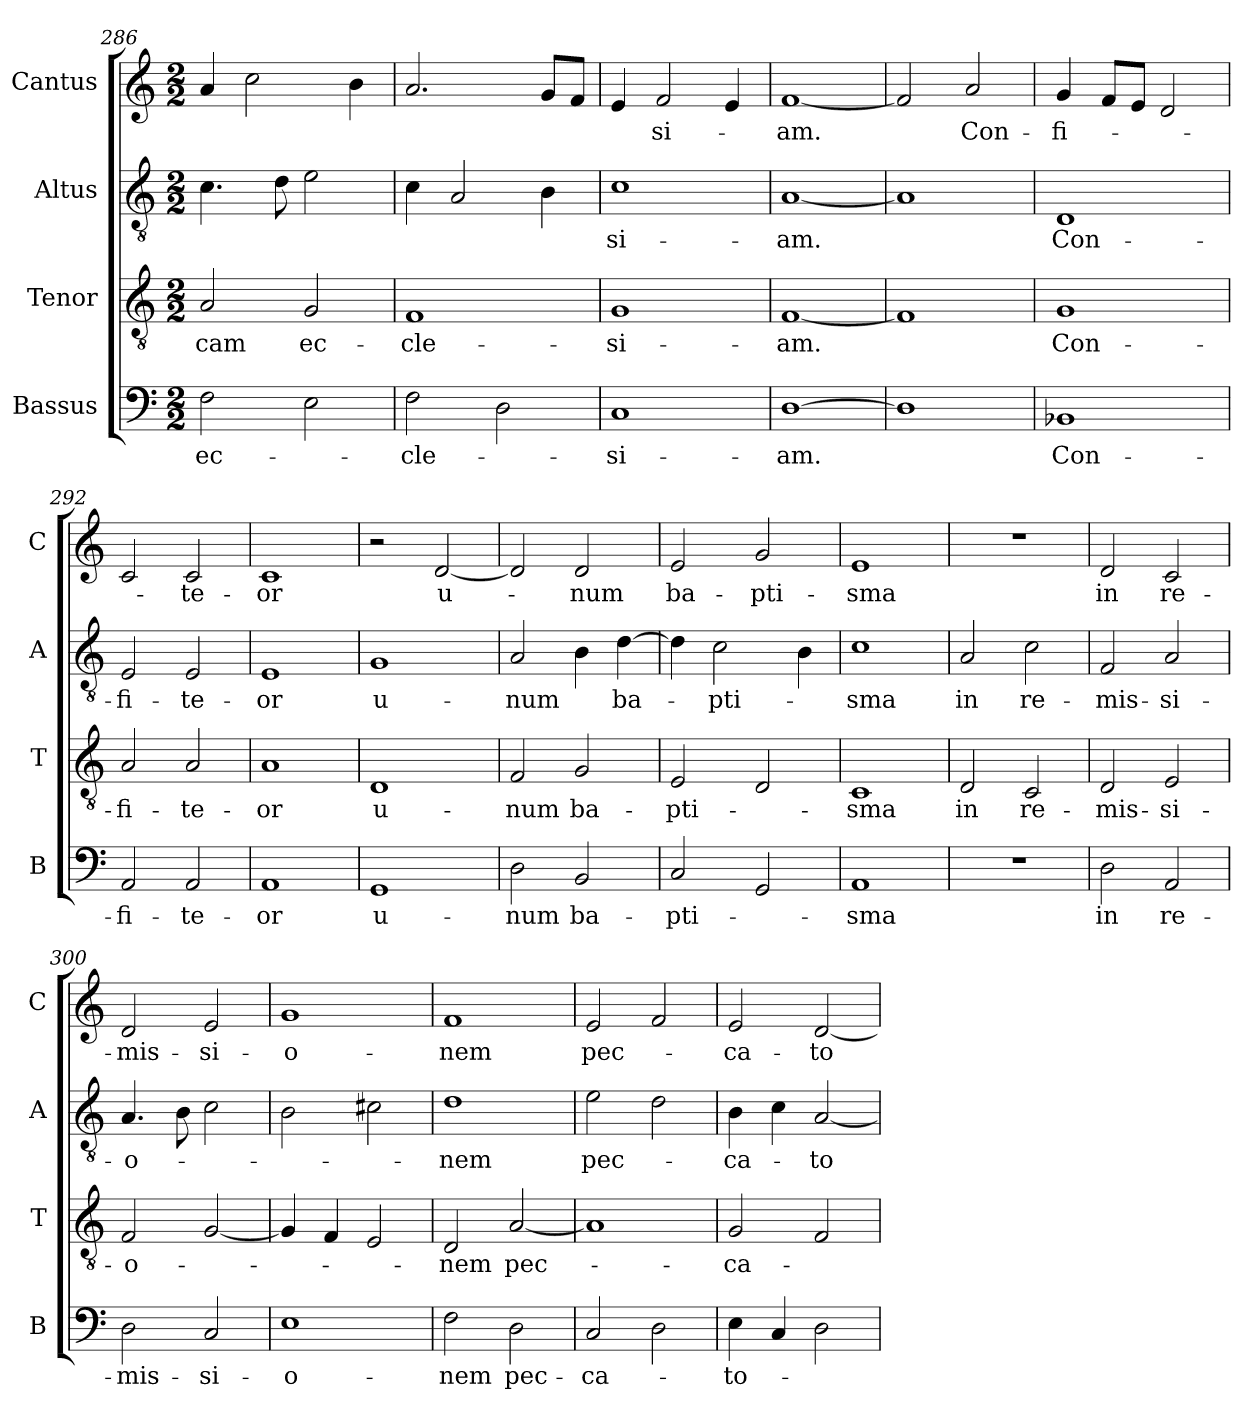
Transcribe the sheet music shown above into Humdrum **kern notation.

**kern	**text	**kern	**text	**kern	**text	**kern	**text
*part4	*part4	*part3	*part3	*part2	*part2	*part1	*part1
*staff4	*staff4	*staff3	*staff3	*staff2	*staff2	*staff1	*staff1
*I"Bassus	*	*I"Tenor	*	*I"Altus	*	*I"Cantus	*
*I'B	*	*I'T	*	*I'A	*	*I'C	*
*clefF4	*	*clefGv2	*	*clefGv2	*	*clefG2	*
*k[]	*	*k[]	*	*k[]	*	*k[]	*
*M2/2	*	*M2/2	*	*M2/2	*	*M2/2	*
=286	=286	=286	=286	=286	=286	=286	=286
!	!LO:LY:i	!	!	!	!	!	!
2F	ec-	2A	-cam	4.c	.	4a	.
.	.	.	.	.	.	2cc	.
.	.	.	.	8d	.	.	.
!	!	!	!LO:LY:i	!	!	!	!
2E	.	2G	ec-	2e	.	.	.
.	.	.	.	.	.	4b	.
=287	=287	=287	=287	=287	=287	=287	=287
!	!LO:LY:i	!	!LO:LY:i	!	!	!	!
2F	-cle-	1F	-cle-	4c	.	2.a	.
.	.	.	.	2A	.	.	.
2D	.	.	.	.	.	.	.
.	.	.	.	4B	.	8gL	.
.	.	.	.	.	.	8fJ	.
=288	=288	=288	=288	=288	=288	=288	=288
!	!LO:LY:i	!	!LO:LY:i	!	!LO:LY:i	!	!
1C	-si-	1G	-si-	1c	-si-	4e	.
.	.	.	.	.	.	2f	-si-
.	.	.	.	.	.	4e	.
=289	=289	=289	=289	=289	=289	=289	=289
!	!LO:LY:i	!	!LO:LY:i	!	!LO:LY:i	!	!
[1D	-am.	[1F	-am.	[1A	-am.	[1f	-am.
=290	=290	=290	=290	=290	=290	=290	=290
1D]	.	1F]	.	1A]	.	2f]	.
.	.	.	.	.	.	2a	Con-
=291	=291	=291	=291	=291	=291	=291	=291
!	!	!	!	!	!LO:LY:i	!	!
1BB-X	Con-	1G	Con-	1D	Con-	4g	-fi-
.	.	.	.	.	.	8fL	.
.	.	.	.	.	.	8eJ	.
.	.	.	.	.	.	2d	.
=292	=292	=292	=292	=292	=292	=292	=292
!	!	!	!	!	!LO:LY:i	!	!
2AA	-fi-	2A	-fi-	2E	-fi-	2c	.
!	!	!	!	!	!LO:LY:i	!	!
2AA	-te-	2A	-te-	2E	-te-	2c	-te-
=293	=293	=293	=293	=293	=293	=293	=293
!	!	!	!	!	!LO:LY:i	!	!
1AA	-or	1A	-or	1E	-or	1c	-or
=294	=294	=294	=294	=294	=294	=294	=294
!	!LO:LY:i	!	!LO:LY:i	!	!LO:LY:i	!	!
1GG	u-	1D	u-	1G	u-	2r	.
.	.	.	.	.	.	[2d	u-
=295	=295	=295	=295	=295	=295	=295	=295
!	!LO:LY:i	!	!LO:LY:i	!	!LO:LY:i	!	!
2D	-num	2F	-num	2A	-num	2d]	.
!	!LO:LY:i	!	!LO:LY:i	!	!	!	!
2BB	ba-	2G	ba-	4B	.	2d	-num
!	!	!	!	!	!LO:LY:i	!	!
.	.	.	.	[4d	ba-	.	.
=296	=296	=296	=296	=296	=296	=296	=296
!	!LO:LY:i	!	!LO:LY:i	!	!	!	!
2C	-pti-	2E	-pti-	4d]	.	2e	ba-
!	!	!	!	!	!LO:LY:i	!	!
.	.	.	.	2c	-pti-	.	.
2GG	.	2D	.	.	.	2g	-pti-
.	.	.	.	4B	.	.	.
=297	=297	=297	=297	=297	=297	=297	=297
!	!LO:LY:i	!	!LO:LY:i	!	!LO:LY:i	!	!
1AA	-sma	1C	-sma	1c	-sma	1e	-sma
=298	=298	=298	=298	=298	=298	=298	=298
!	!	!	!	!	!LO:LY:i	!	!
1r	.	2D	in	2A	in	1r	.
!	!	!	!	!	!LO:LY:i	!	!
.	.	2C	re-	2c	re-	.	.
=299	=299	=299	=299	=299	=299	=299	=299
!	!LO:LY:i	!	!	!	!LO:LY:i	!	!
2D	in	2D	-mis-	2F	-mis-	2d	in
!	!LO:LY:i	!	!	!	!LO:LY:i	!	!
2AA	re-	2E	-si-	2A	-si-	2c	re-
=300	=300	=300	=300	=300	=300	=300	=300
!	!LO:LY:i	!	!	!	!LO:LY:i	!	!
2D	-mis-	2F	-o-	4.A	-o-	2d	-mis-
.	.	.	.	8B	.	.	.
!	!LO:LY:i	!	!	!	!	!	!
2C	-si-	[2G	.	2c	.	2e	-si-
=301	=301	=301	=301	=301	=301	=301	=301
!	!LO:LY:i	!	!	!	!	!	!
1E	-o-	4G]	.	2B	.	1g	-o-
.	.	4F	.	.	.	.	.
.	.	2E	.	2c#X	.	.	.
=302	=302	=302	=302	=302	=302	=302	=302
!	!LO:LY:i	!	!	!	!LO:LY:i	!	!
2F	-nem	2D	-nem	1d	-nem	1f	-nem
!	!LO:LY:i	!	!LO:LY:i	!	!	!	!
2D	pec-	[2A	pec-	.	.	.	.
=303	=303	=303	=303	=303	=303	=303	=303
!	!LO:LY:i	!	!	!	!LO:LY:i	!	!
2C	-ca-	1A]	.	2e	pec-	2e	pec-
2D	.	.	.	2d	.	2f	.
=304	=304	=304	=304	=304	=304	=304	=304
!	!LO:LY:i	!	!LO:LY:i	!	!LO:LY:i	!	!
4E	-to-	2G	-ca-	4B	-ca-	2e	-ca-
4C	.	.	.	4c	.	.	.
!	!	!	!	!	!LO:LY:i	!	!
2D	.	2F	.	[2A	-to-	[2d	-to-
=	=	=	=	=	=	=	=
*-	*-	*-	*-	*-	*-	*-	*-
